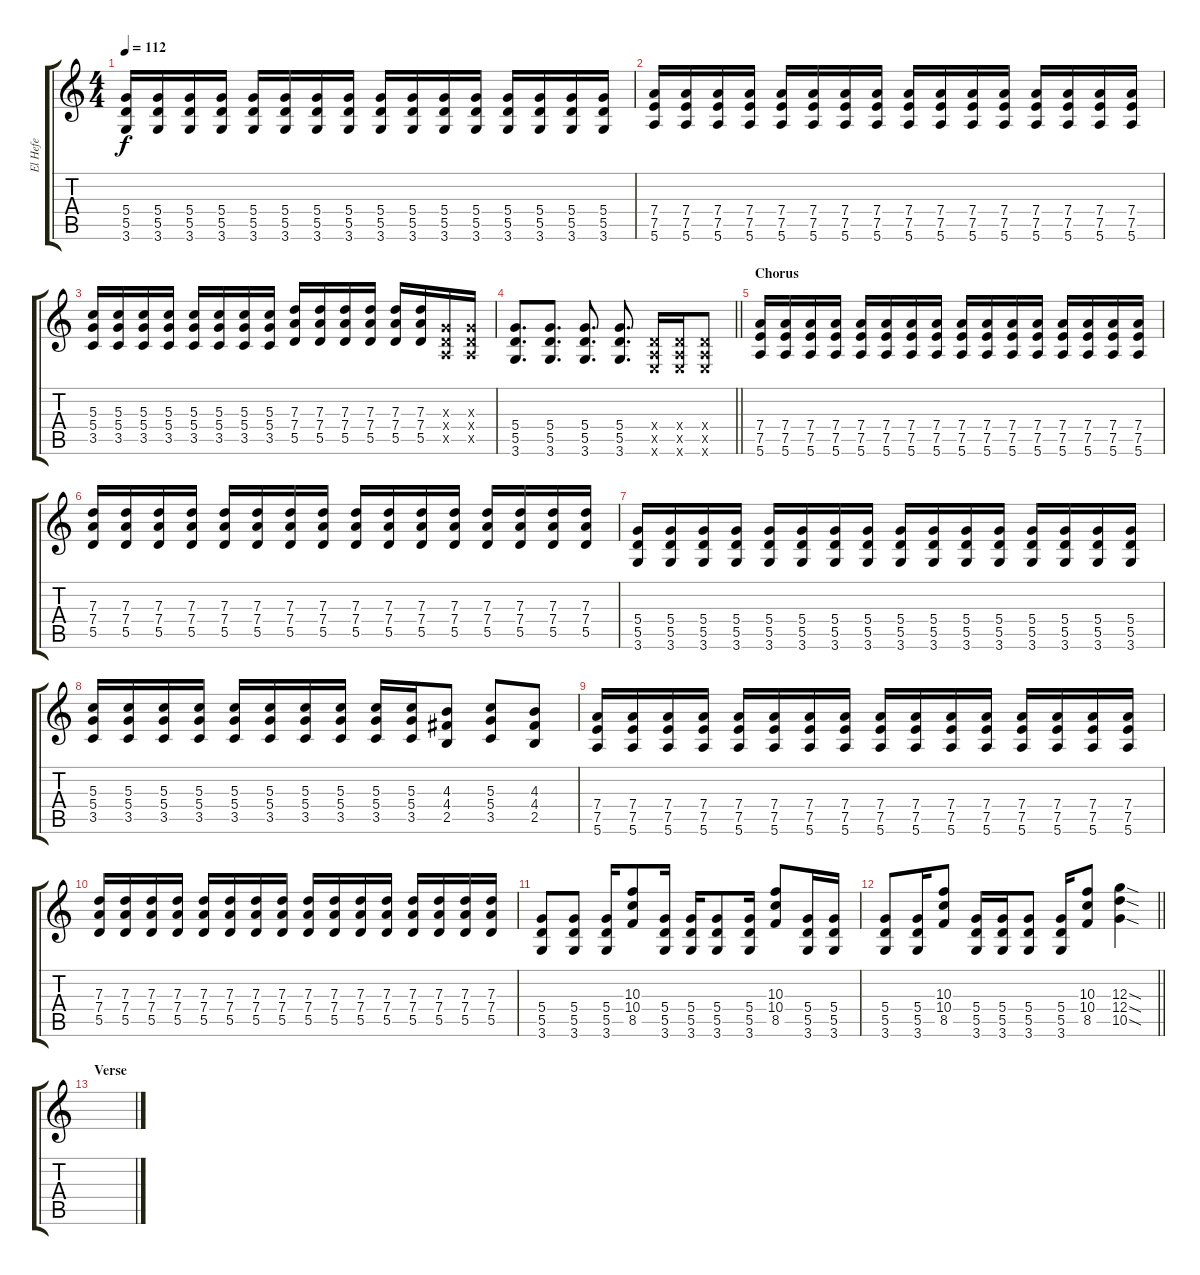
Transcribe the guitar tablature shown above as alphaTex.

\track ("El Hefe" "El Hefe") {instrument distortionguitar}
\staff {score tabs}
\tuning (E4 B3 G3 D3 A2 E2) {hide}
\ts (4 4)
\tempo 112
\clef g2
\ks c
(5.4 5.5 3.6).16{dy f} (5.4 5.5 3.6).16 (5.4 5.5 3.6).16 (5.4 5.5 3.6).16 (5.4 5.5 3.6).16 (5.4 5.5 3.6).16 (5.4 5.5 3.6).16 (5.4 5.5 3.6).16 (5.4 5.5 3.6).16 (5.4 5.5 3.6).16 (5.4 5.5 3.6).16 (5.4 5.5 3.6).16 (5.4 5.5 3.6).16 (5.4 5.5 3.6).16 (5.4 5.5 3.6).16 (5.4 5.5 3.6).16 |
(7.4 7.5 5.6).16 (7.4 7.5 5.6).16 (7.4 7.5 5.6).16 (7.4 7.5 5.6).16 (7.4 7.5 5.6).16 (7.4 7.5 5.6).16 (7.4 7.5 5.6).16 (7.4 7.5 5.6).16 (7.4 7.5 5.6).16 (7.4 7.5 5.6).16 (7.4 7.5 5.6).16 (7.4 7.5 5.6).16 (7.4 7.5 5.6).16 (7.4 7.5 5.6).16 (7.4 7.5 5.6).16 (7.4 7.5 5.6).16 |
(5.3 5.4 3.5).16 (5.3 5.4 3.5).16 (5.3 5.4 3.5).16 (5.3 5.4 3.5).16 (5.3 5.4 3.5).16 (5.3 5.4 3.5).16 (5.3 5.4 3.5).16 (5.3 5.4 3.5).16 (7.3 7.4 5.5).16 (7.3 7.4 5.5).16 (7.3 7.4 5.5).16 (7.3 7.4 5.5).16 (7.3 7.4 5.5).16 (7.3 7.4 5.5).16 (0.3{x} 0.4{x} 0.5{x}).16 (0.3{x} 0.4{x} 0.5{x}).16 |
\barLineRight lightlight
(5.4 5.5 3.6).8{d} (5.4 5.5 3.6).8{d} (5.4 5.5 3.6).8{d} (5.4 5.5 3.6).8{d} (0.4{x} 0.5{x} 0.6{x}).16 (0.4{x} 0.5{x} 0.6{x}).16 (0.4{x} 0.5{x} 0.6{x}).8 |
\section ("" "Chorus")
(7.4 7.5 5.6).16 (7.4 7.5 5.6).16 (7.4 7.5 5.6).16 (7.4 7.5 5.6).16 (7.4 7.5 5.6).16 (7.4 7.5 5.6).16 (7.4 7.5 5.6).16 (7.4 7.5 5.6).16 (7.4 7.5 5.6).16 (7.4 7.5 5.6).16 (7.4 7.5 5.6).16 (7.4 7.5 5.6).16 (7.4 7.5 5.6).16 (7.4 7.5 5.6).16 (7.4 7.5 5.6).16 (7.4 7.5 5.6).16 |
(7.3 7.4 5.5).16 (7.3 7.4 5.5).16 (7.3 7.4 5.5).16 (7.3 7.4 5.5).16 (7.3 7.4 5.5).16 (7.3 7.4 5.5).16 (7.3 7.4 5.5).16 (7.3 7.4 5.5).16 (7.3 7.4 5.5).16 (7.3 7.4 5.5).16 (7.3 7.4 5.5).16 (7.3 7.4 5.5).16 (7.3 7.4 5.5).16 (7.3 7.4 5.5).16 (7.3 7.4 5.5).16 (7.3 7.4 5.5).16 |
(5.4 5.5 3.6).16 (5.4 5.5 3.6).16 (5.4 5.5 3.6).16 (5.4 5.5 3.6).16 (5.4 5.5 3.6).16 (5.4 5.5 3.6).16 (5.4 5.5 3.6).16 (5.4 5.5 3.6).16 (5.4 5.5 3.6).16 (5.4 5.5 3.6).16 (5.4 5.5 3.6).16 (5.4 5.5 3.6).16 (5.4 5.5 3.6).16 (5.4 5.5 3.6).16 (5.4 5.5 3.6).16 (5.4 5.5 3.6).16 |
(5.3 5.4 3.5).16 (5.3 5.4 3.5).16 (5.3 5.4 3.5).16 (5.3 5.4 3.5).16 (5.3 5.4 3.5).16 (5.3 5.4 3.5).16 (5.3 5.4 3.5).16 (5.3 5.4 3.5).16 (5.3 5.4 3.5).16 (5.3 5.4 3.5).16 (4.3 4.4 2.5).8 (5.3 5.4 3.5).8 (4.3 4.4 2.5).8 |
(7.4 7.5 5.6).16 (7.4 7.5 5.6).16 (7.4 7.5 5.6).16 (7.4 7.5 5.6).16 (7.4 7.5 5.6).16 (7.4 7.5 5.6).16 (7.4 7.5 5.6).16 (7.4 7.5 5.6).16 (7.4 7.5 5.6).16 (7.4 7.5 5.6).16 (7.4 7.5 5.6).16 (7.4 7.5 5.6).16 (7.4 7.5 5.6).16 (7.4 7.5 5.6).16 (7.4 7.5 5.6).16 (7.4 7.5 5.6).16 |
(7.3 7.4 5.5).16 (7.3 7.4 5.5).16 (7.3 7.4 5.5).16 (7.3 7.4 5.5).16 (7.3 7.4 5.5).16 (7.3 7.4 5.5).16 (7.3 7.4 5.5).16 (7.3 7.4 5.5).16 (7.3 7.4 5.5).16 (7.3 7.4 5.5).16 (7.3 7.4 5.5).16 (7.3 7.4 5.5).16 (7.3 7.4 5.5).16 (7.3 7.4 5.5).16 (7.3 7.4 5.5).16 (7.3 7.4 5.5).16 |
(5.4 5.5 3.6).8 (5.4 5.5 3.6).8 (5.4 5.5 3.6).16 (10.3 10.4 8.5).8 (5.4 5.5 3.6).16 (5.4 5.5 3.6).16 (5.4 5.5 3.6).8 (5.4 5.5 3.6).16 (10.3 10.4 8.5).8 (5.4 5.5 3.6).16 (5.4 5.5 3.6).16 |
\barLineRight lightlight
(5.4 5.5 3.6).8 (5.4 5.5 3.6).16 (10.3 10.4 8.5).8 (5.4 5.5 3.6).16 (5.4 5.5 3.6).16 (5.4 5.5 3.6).8 (5.4 5.5 3.6).16 (10.3 10.4 8.5).8 (12.3{sod} 12.4{sod} 10.5{sod}).4 |
\section ("" "Verse")
